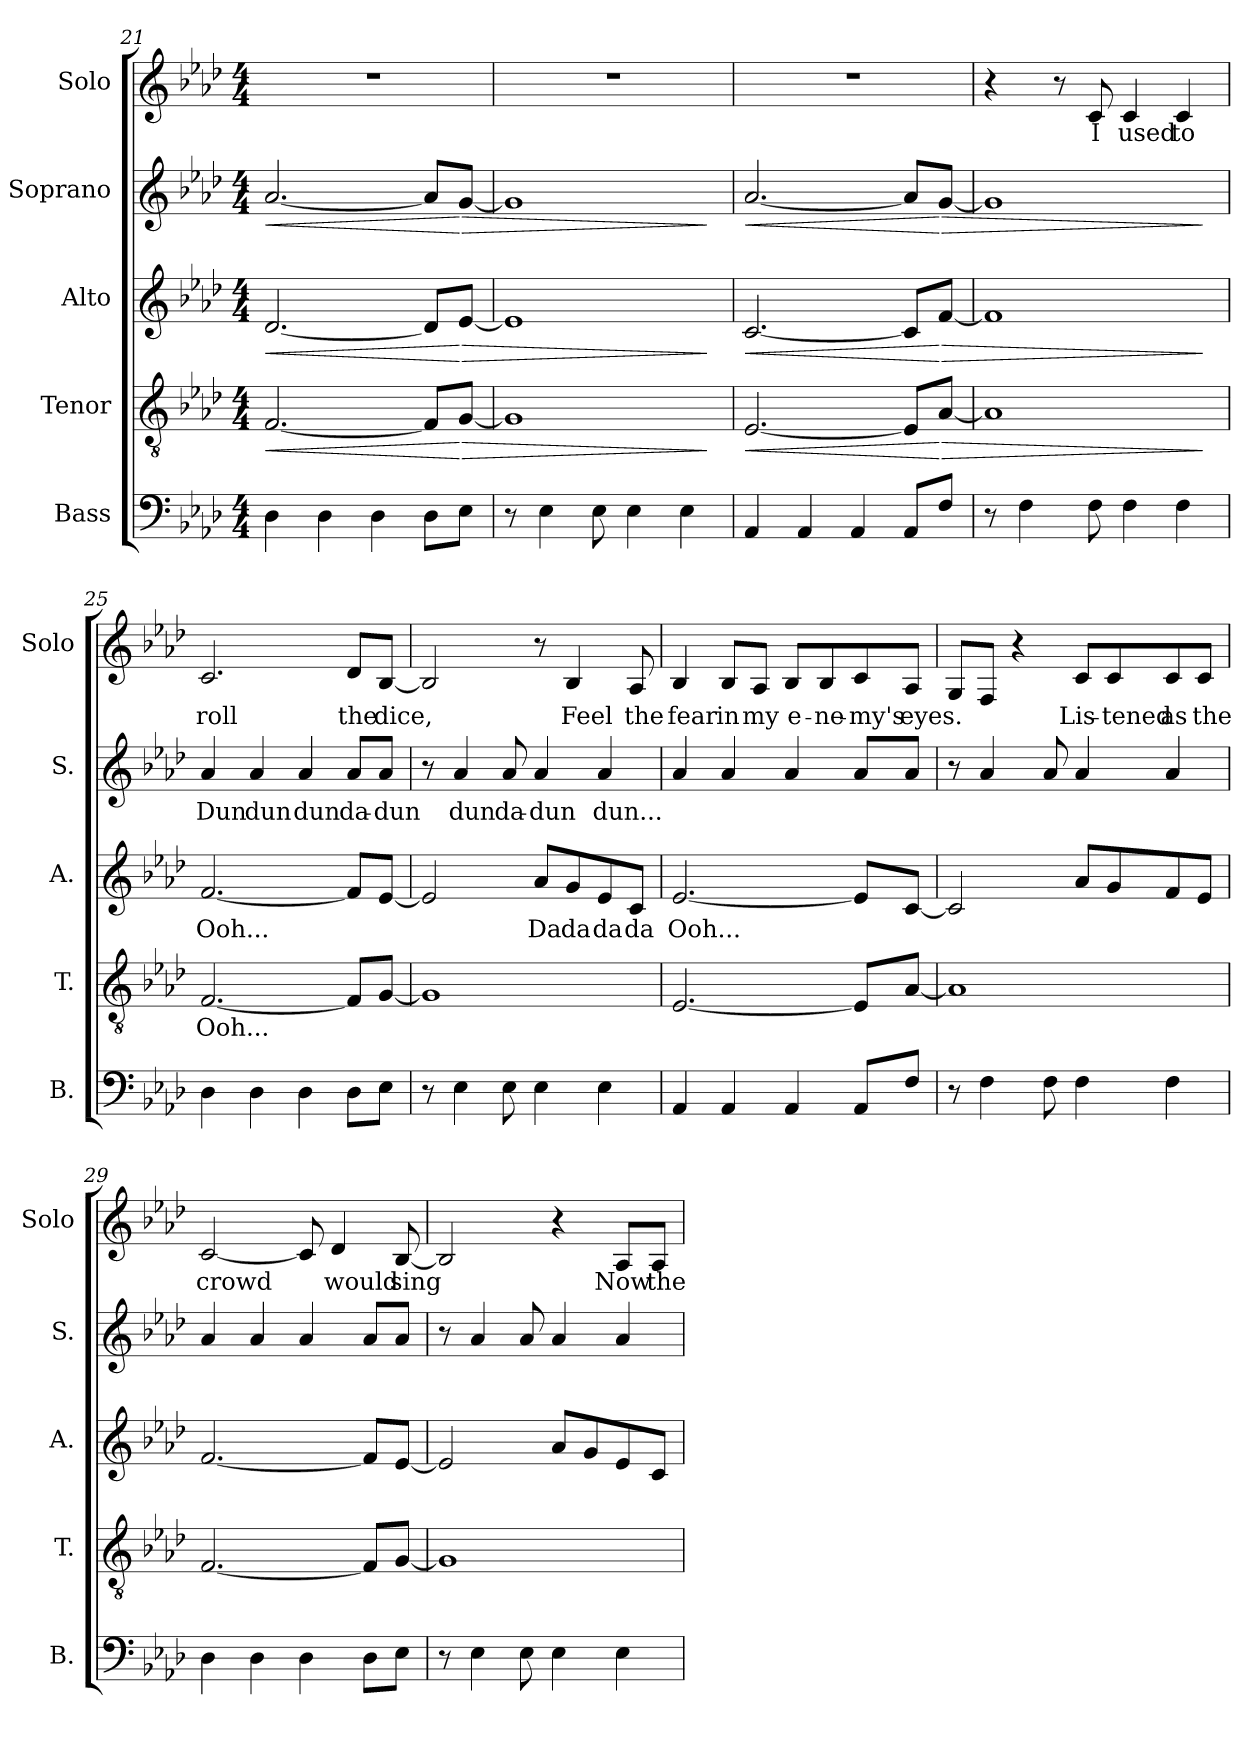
**kern	**kern	**text	**dynam	**kern	**text	**dynam	**kern	**text	**dynam	**kern	**text
*part5	*part4	*part4	*part4	*part3	*part3	*part3	*part2	*part2	*part2	*part1	*part1
*staff5	*staff4	*staff4	*staff4	*staff3	*staff3	*staff3	*staff2	*staff2	*staff2	*staff1	*staff1
*I"Bass	*I"Tenor	*	*	*I"Alto	*	*	*I"Soprano	*	*	*I"Solo	*
*I'B.	*I'T.	*	*	*I'A.	*	*	*I'S.	*	*	*I'Solo	*
!!LO:LB:g=z
*clefF4	*clefGv2	*	*	*clefG2	*	*	*clefG2	*	*	*clefG2	*
*k[b-e-a-d-]	*k[b-e-a-d-]	*	*	*k[b-e-a-d-]	*	*	*k[b-e-a-d-]	*	*	*k[b-e-a-d-]	*
*M4/4	*M4/4	*	*	*M4/4	*	*	*M4/4	*	*	*M4/4	*
=21	=21	=21	=21	=21	=21	=21	=21	=21	=21	=21	=21
!	!	!	!LO:HP:b	!	!	!LO:HP:b	!	!	!LO:HP:b	!	!
4D-\	[2.F/	.	<	[2.d-/	.	<	[2.a-/	.	<	1r	.
4D-\	.	.	.	.	.	.	.	.	.	.	.
4D-\	.	.	.	.	.	.	.	.	.	.	.
8D-\L	8F/L]	.	.	8d-/L]	.	.	8a-/L]	.	.	.	.
!	!	!	!LO:HP:n=1:b	!	!	!LO:HP:n=1:b	!	!	!LO:HP:n=1:b	!	!
8E-\J	[8G/J	.	[ >	[8e-/J	.	[ >	[8g/J	.	[ >	.	.
=22	=22	=22	=22	=22	=22	=22	=22	=22	=22	=22	=22
8r	1G]	.	.	1e-]	.	.	1g]	.	.	1r	.
4E-\	.	.	.	.	.	.	.	.	.	.	.
8E-\	.	.	.	.	.	.	.	.	.	.	.
4E-\	.	.	.	.	.	.	.	.	.	.	.
4E-\	.	.	.	.	.	.	.	.	.	.	.
.	.	.	]	.	.	]	.	.	]	.	.
=23	=23	=23	=23	=23	=23	=23	=23	=23	=23	=23	=23
!	!	!	!LO:HP:b	!	!	!LO:HP:b	!	!	!LO:HP:b	!	!
4AA-/	[2.E-/	.	<	[2.c/	.	<	[2.a-/	.	<	1r	.
4AA-/	.	.	.	.	.	.	.	.	.	.	.
4AA-/	.	.	.	.	.	.	.	.	.	.	.
8AA-/L	8E-/L]	.	.	8c/L]	.	.	8a-/L]	.	.	.	.
!	!	!	!LO:HP:n=1:b	!	!	!LO:HP:n=1:b	!	!	!LO:HP:n=1:b	!	!
8F/J	[8A-/J	.	[ >	[8f/J	.	[ >	[8g/J	.	[ >	.	.
=24	=24	=24	=24	=24	=24	=24	=24	=24	=24	=24	=24
8r	1A-]	.	.	1f]	.	.	1g]	.	.	4r	.
4F\	.	.	.	.	.	.	.	.	.	.	.
.	.	.	.	.	.	.	.	.	.	8r	.
8F\	.	.	.	.	.	.	.	.	.	8c/	I
4F\	.	.	.	.	.	.	.	.	.	4c/	used
4F\	.	.	.	.	.	.	.	.	.	4c/	to
.	.	.	]	.	.	]	.	.	]	.	.
=25	=25	=25	=25	=25	=25	=25	=25	=25	=25	=25	=25
4D-\	[2.F/	Ooh...	.	[2.f/	Ooh...	.	4a-/	Dun	.	2.c/	roll
4D-\	.	.	.	.	.	.	4a-/	dun	.	.	.
4D-\	.	.	.	.	.	.	4a-/	dun	.	.	.
8D-\L	8F/L]	.	.	8f/L]	.	.	8a-/L	da-	.	8d-/L	the
8E-\J	[8G/J	.	.	[8e-/J	.	.	8a-/J	-dun	.	[8B-/J	dice,
=26	=26	=26	=26	=26	=26	=26	=26	=26	=26	=26	=26
8r	1G]	.	.	2e-/]	.	.	8r	.	.	2B-/]	.
4E-\	.	.	.	.	.	.	4a-/	dun	.	.	.
8E-\	.	.	.	.	.	.	8a-/	da-	.	.	.
4E-\	.	.	.	8a-/L	Da	.	4a-/	-dun	.	8r	.
.	.	.	.	8g/	da	.	.	.	.	4B-/	Feel
4E-\	.	.	.	8e-/	da	.	4a-/	dun...	.	.	.
.	.	.	.	8c/J	da	.	.	.	.	8A-/	the
!!LO:PB:g=z
=27	=27	=27	=27	=27	=27	=27	=27	=27	=27	=27	=27
4AA-/	[2.E-/	.	.	[2.e-/	Ooh...	.	4a-/	.	.	4B-/	fear
4AA-/	.	.	.	.	.	.	4a-/	.	.	8B-/L	in
.	.	.	.	.	.	.	.	.	.	8A-/J	my
4AA-/	.	.	.	.	.	.	4a-/	.	.	8B-/L	e-
.	.	.	.	.	.	.	.	.	.	8B-/	-ne-
8AA-/L	8E-/L]	.	.	8e-/L]	.	.	8a-/L	.	.	8c/	-my's
8F/J	[8A-/J	.	.	[8c/J	.	.	8a-/J	.	.	8A-/J	eyes.
=28	=28	=28	=28	=28	=28	=28	=28	=28	=28	=28	=28
8r	1A-]	.	.	2c/]	.	.	8r	.	.	8G/L	.
4F\	.	.	.	.	.	.	4a-/	.	.	8F/J	.
.	.	.	.	.	.	.	.	.	.	4r	.
8F\	.	.	.	.	.	.	8a-/	.	.	.	.
4F\	.	.	.	8a-/L	.	.	4a-/	.	.	8c/L	Lis-
.	.	.	.	8g/	.	.	.	.	.	8c/	-tened
4F\	.	.	.	8f/	.	.	4a-/	.	.	8c/	as
.	.	.	.	8e-/J	.	.	.	.	.	8c/J	the
=29	=29	=29	=29	=29	=29	=29	=29	=29	=29	=29	=29
4D-\	[2.F/	.	.	[2.f/	.	.	4a-/	.	.	[2c/	crowd
4D-\	.	.	.	.	.	.	4a-/	.	.	.	.
4D-\	.	.	.	.	.	.	4a-/	.	.	8c/]	.
.	.	.	.	.	.	.	.	.	.	4d-/	would
8D-\L	8F/L]	.	.	8f/L]	.	.	8a-/L	.	.	.	.
8E-\J	[8G/J	.	.	[8e-/J	.	.	8a-/J	.	.	[8B-/	sing
=30	=30	=30	=30	=30	=30	=30	=30	=30	=30	=30	=30
8r	1G]	.	.	2e-/]	.	.	8r	.	.	2B-/]	.
4E-\	.	.	.	.	.	.	4a-/	.	.	.	.
8E-\	.	.	.	.	.	.	8a-/	.	.	.	.
4E-\	.	.	.	8a-/L	.	.	4a-/	.	.	4r	.
.	.	.	.	8g/	.	.	.	.	.	.	.
4E-\	.	.	.	8e-/	.	.	4a-/	.	.	8A-/L	Now
.	.	.	.	8c/J	.	.	.	.	.	8A-/J	the
=	=	=	=	=	=	=	=	=	=	=	=
*-	*-	*-	*-	*-	*-	*-	*-	*-	*-	*-	*-
